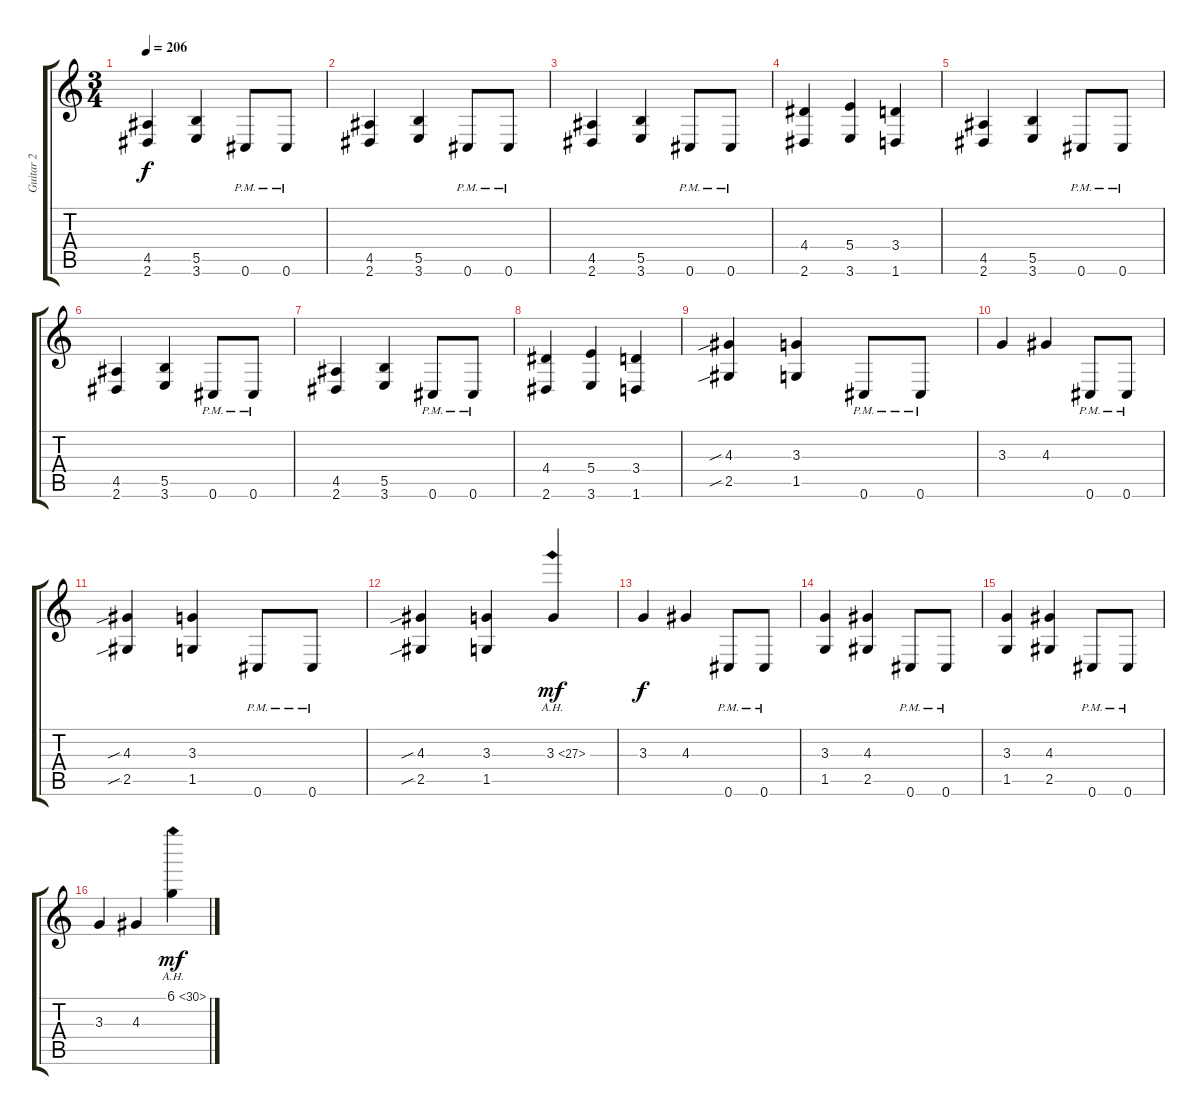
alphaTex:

\track ("Guitar 2" "Guitar 2") {instrument distortionguitar}
\staff {score tabs}
\tuning (Db4 Ab3 E3 B2 Gb2 Db2) {hide}
\ts (3 4)
\tempo 206
\clef g2
\ks c
(4.5 2.6).4{dy f} (5.5 3.6).4 0.6{pm}.8 0.6{pm}.8 |
(4.5 2.6).4 (5.5 3.6).4 0.6{pm}.8 0.6{pm}.8 |
(4.5 2.6).4 (5.5 3.6).4 0.6{pm}.8 0.6{pm}.8 |
(4.4 2.6).4 (5.4 3.6).4 (3.4 1.6).4 |
(4.5 2.6).4 (5.5 3.6).4 0.6{pm}.8 0.6{pm}.8 |
(4.5 2.6).4 (5.5 3.6).4 0.6{pm}.8 0.6{pm}.8 |
(4.5 2.6).4 (5.5 3.6).4 0.6{pm}.8 0.6{pm}.8 |
(4.4 2.6).4 (5.4 3.6).4 (3.4 1.6).4 |
(4.3{sib} 2.5{sib}).4 (3.3 1.5).4 0.6{pm}.8 0.6{pm}.8 |
3.3.4 4.3.4 0.6{pm}.8 0.6{pm}.8 |
(4.3{sib} 2.5{sib}).4 (3.3 1.5).4 0.6{pm}.8 0.6{pm}.8 |
(4.3{sib} 2.5{sib}).4 (3.3 1.5).4 3.3{ah 24}.4{dy mf} |
3.3.4{dy f} 4.3.4 0.6{pm}.8 0.6{pm}.8 |
(3.3 1.5).4 (4.3 2.5).4 0.6{pm}.8 0.6{pm}.8 |
(3.3 1.5).4 (4.3 2.5).4 0.6{pm}.8 0.6{pm}.8 |
3.3.4 4.3.4 6.1{ah 24}.4{dy mf}
